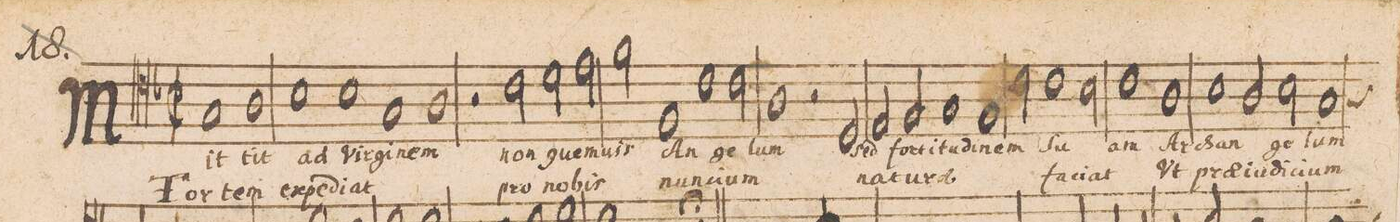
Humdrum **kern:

**kern	**text	**text
*I"ALTVS.	*	*
*clefC4	*	*
*k[b-]	*	*
*met(c|)	*	*
*M2/1	*	*
*all\right	*	*
1G	Mit-	For-
1A	-tit	-tem
=2-	=2-	=2-
1B-	ad	ex-
1B-	Vir-	-pe-
=3-	=3-	=3-
1G	-gi-	-di-
1A	-nem	-at
=4-	=4-	=4-
2r	.	.
*2\right	*	*
2c\	non	pro
2d\	quem-	no-
2e\	.	.
=5-	=5-	=5-
2f\	-uis	-bis
1F	An-	nun-
1c\	.	.
=6-	=6-	=6-
2c\	-ge-	-ci-
1A	-lum	-um
=7-	=7-	=7-
2r	.	.
2D/	sed	na-
2E/	for-	-tu-
2F/	-ti-	-rae
=8-	=8-	=8-
1G	-tu-	fa-
1F	-di-	-ci-
=9-	=9-	=9-
2c\	-nem	-at
1c	Su-	Vt
2B-\	.	.
=10-	=10-	=10-
1c	-am	prae-
1A	Ar-	-iu-
=11-	=11-	=11-
1B-	-chan-	-di-
2A/	.	.
2B-\	-ge-	-ci-
=12-	=12-	=12-
*custos:G	*	*
1G	-lum	-um
*-	*-	*-
